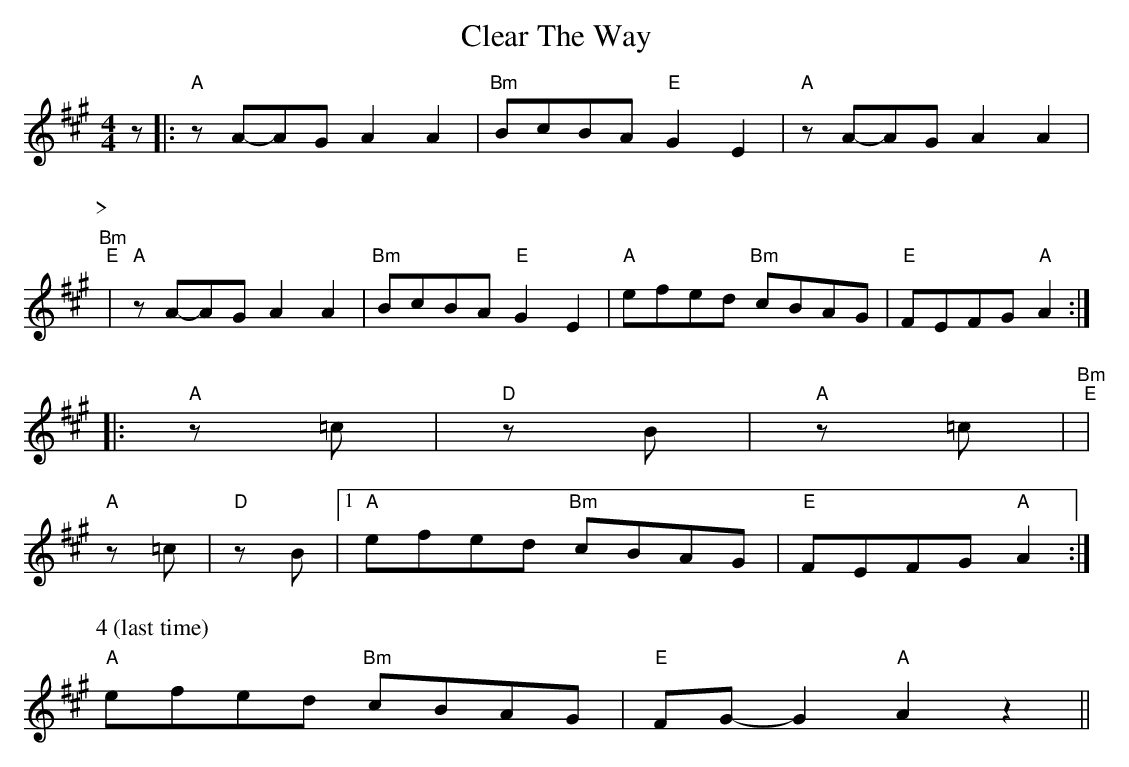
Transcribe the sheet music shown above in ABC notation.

X:1
T:Clear The Way
M:4/4
L:1/4
K:A
z/2|:"A"z/2A/2-A/2G/2 AA|"Bm"B/2c/2B/2A/2 "E"GE|"A"z/2A/2-A/2G/2 AA|"Bm"
P:>
+c2 e2 +"E"\
P:>
+B2e2+|"A"z/2A/2-A/2G/2 AA|"Bm"B/2c/2B/2A/2 "E"GE|\
"A"e/2f/2e/2d/2 "Bm"c/2B/2A/2G/2|"E"F/2E/2F/2G/2 "A"A:|
|:"A"z/2+c/2a/2+-+c/2a/2+=c/2 +c2a2+|"D"z/2+=c/2a/2+-+=c/2a/2+B/2 +c2a2+|\
"A"z/2+c/2a/2+-+c/2a/2+=c/2 +ca++ca+|"Bm"+c2 e2 +"E"+B2e2+|
"A"z/2+c/2a/2+-+c/2a/2+=c/2 +c2a2+|"D"z/2+=c/2a/2+-+=c/2a/2+B/2 +c2a2+|\
[1"A"e/2f/2e/2d/2 "Bm"c/2B/2A/2G/2|"E"F/2E/2F/2G/2 "A"A:|
"A"\
P:4 (last time)
e/2f/2e/2d/2 "Bm"c/2B/2A/2G/2|"E"F/2G/2-G "A"Az||
